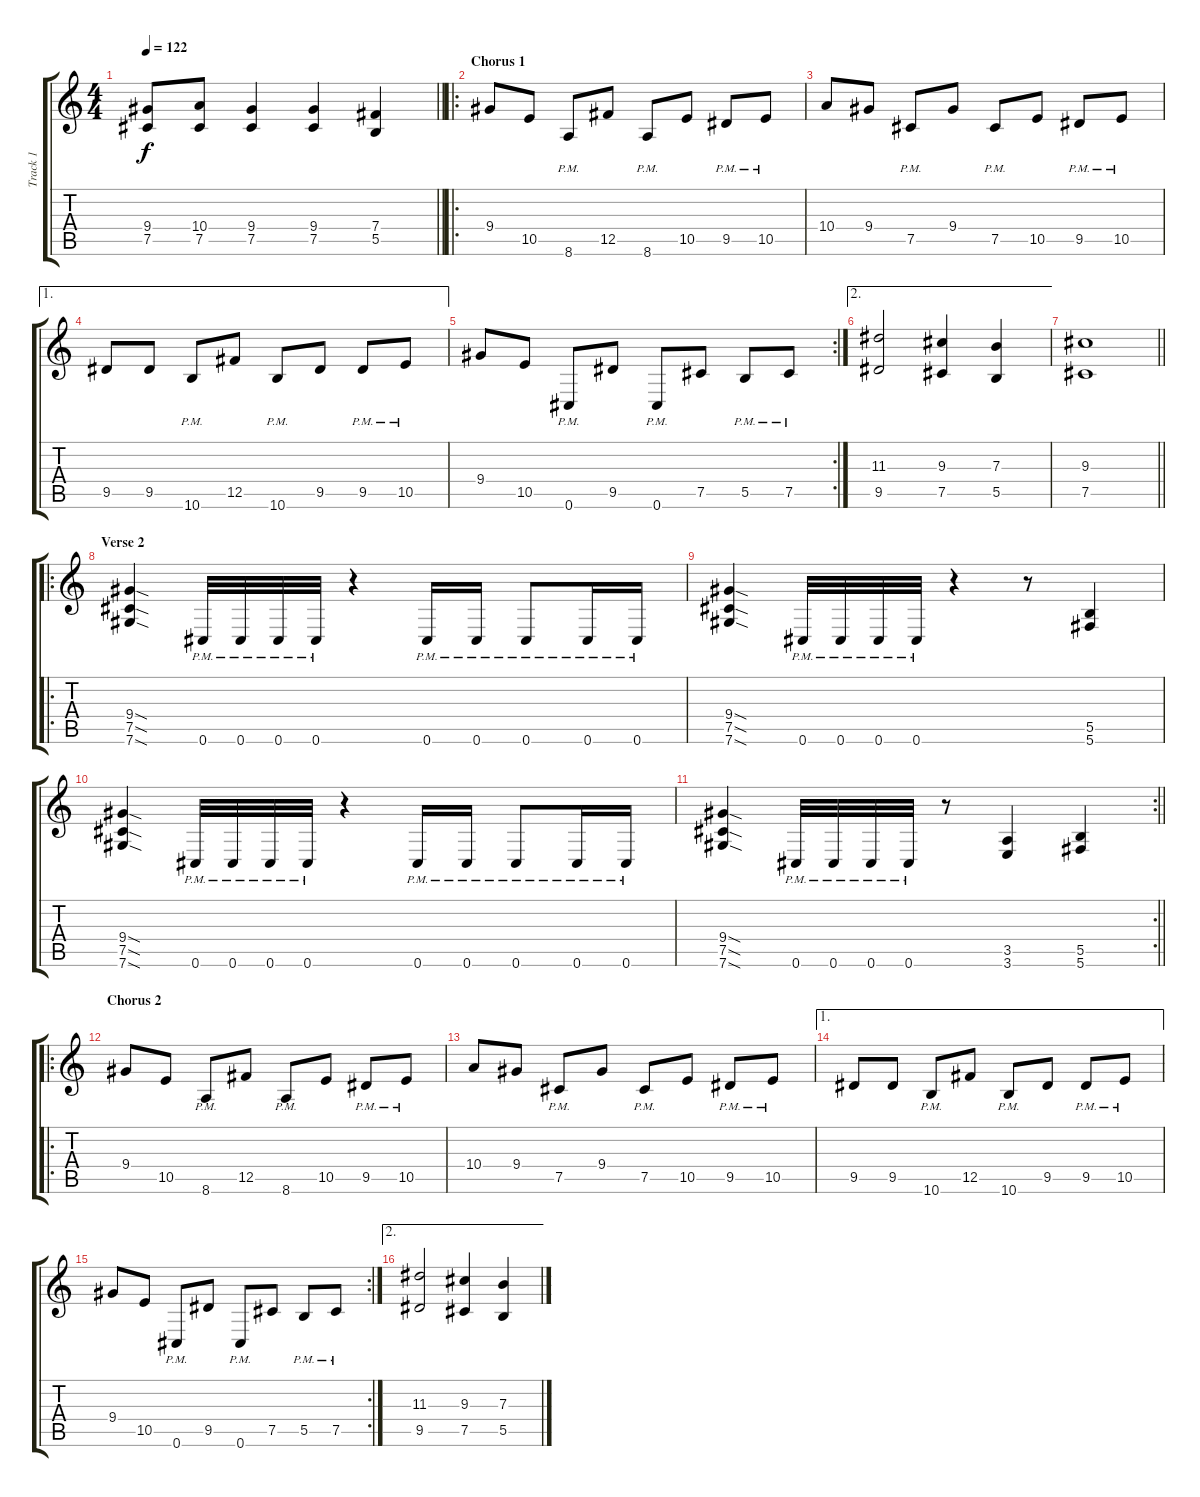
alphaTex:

\track ("Track 1" "Track 1") {instrument distortionguitar}
\staff {score tabs}
\tuning (Db4 Ab3 E3 B2 Gb2 Db2) {hide}
\ts (4 4)
\tempo 122
\clef g2
\barLineRight lightlight
\ks c
(9.4 7.5).8{dy f} (10.4 7.5).8 (9.4 7.5).4 (9.4 7.5).4 (7.4 5.5).4 |
\ro
\section ("" "Chorus 1")
9.4.8 10.5.8 8.6{pm}.8 12.5.8 8.6{pm}.8 10.5.8 9.5{pm}.8 10.5{pm}.8 |
10.4.8 9.4.8 7.5{pm}.8 9.4.8 7.5{pm}.8 10.5.8 9.5{pm}.8 10.5{pm}.8 |
\ae 1
9.5.8 9.5.8 10.6{pm}.8 12.5.8 10.6{pm}.8 9.5.8 9.5{pm}.8 10.5{pm}.8 |
\rc 2
9.4.8 10.5.8 0.6{pm}.8 9.5.8 0.6{pm}.8 7.5.8 5.5{pm}.8 7.5{pm}.8 |
\ae 2
(11.3 9.5).2 (9.3 7.5).4 (7.3 5.5).4 |
\barLineRight lightlight
(9.3 7.5).1 |
\ro
\section ("" "Verse 2")
(9.4{sod} 7.5{sod} 7.6{sod}).4 0.6{pm}.32 0.6{pm}.32 0.6{pm}.32 0.6{pm}.32 r.4 0.6{pm}.16 0.6{pm}.16 0.6{pm}.8 0.6{pm}.16 0.6{pm}.16 |
(9.4{sod} 7.5{sod} 7.6{sod}).4 0.6{pm}.32 0.6{pm}.32 0.6{pm}.32 0.6{pm}.32 r.4 r.8 (5.5 5.6).4 |
(9.4{sod} 7.5{sod} 7.6{sod}).4 0.6{pm}.32 0.6{pm}.32 0.6{pm}.32 0.6{pm}.32 r.4 0.6{pm}.16 0.6{pm}.16 0.6{pm}.8 0.6{pm}.16 0.6{pm}.16 |
\rc 2
\barLineRight lightlight
(9.4{sod} 7.5{sod} 7.6{sod}).4 0.6{pm}.32 0.6{pm}.32 0.6{pm}.32 0.6{pm}.32 r.8 (3.5 3.6).4 (5.5 5.6).4 |
\ro
\section ("" "Chorus 2")
9.4.8 10.5.8 8.6{pm}.8 12.5.8 8.6{pm}.8 10.5.8 9.5{pm}.8 10.5{pm}.8 |
10.4.8 9.4.8 7.5{pm}.8 9.4.8 7.5{pm}.8 10.5.8 9.5{pm}.8 10.5{pm}.8 |
\ae 1
9.5.8 9.5.8 10.6{pm}.8 12.5.8 10.6{pm}.8 9.5.8 9.5{pm}.8 10.5{pm}.8 |
\rc 2
9.4.8 10.5.8 0.6{pm}.8 9.5.8 0.6{pm}.8 7.5.8 5.5{pm}.8 7.5{pm}.8 |
\ae 2
(11.3 9.5).2 (9.3 7.5).4 (7.3 5.5).4
